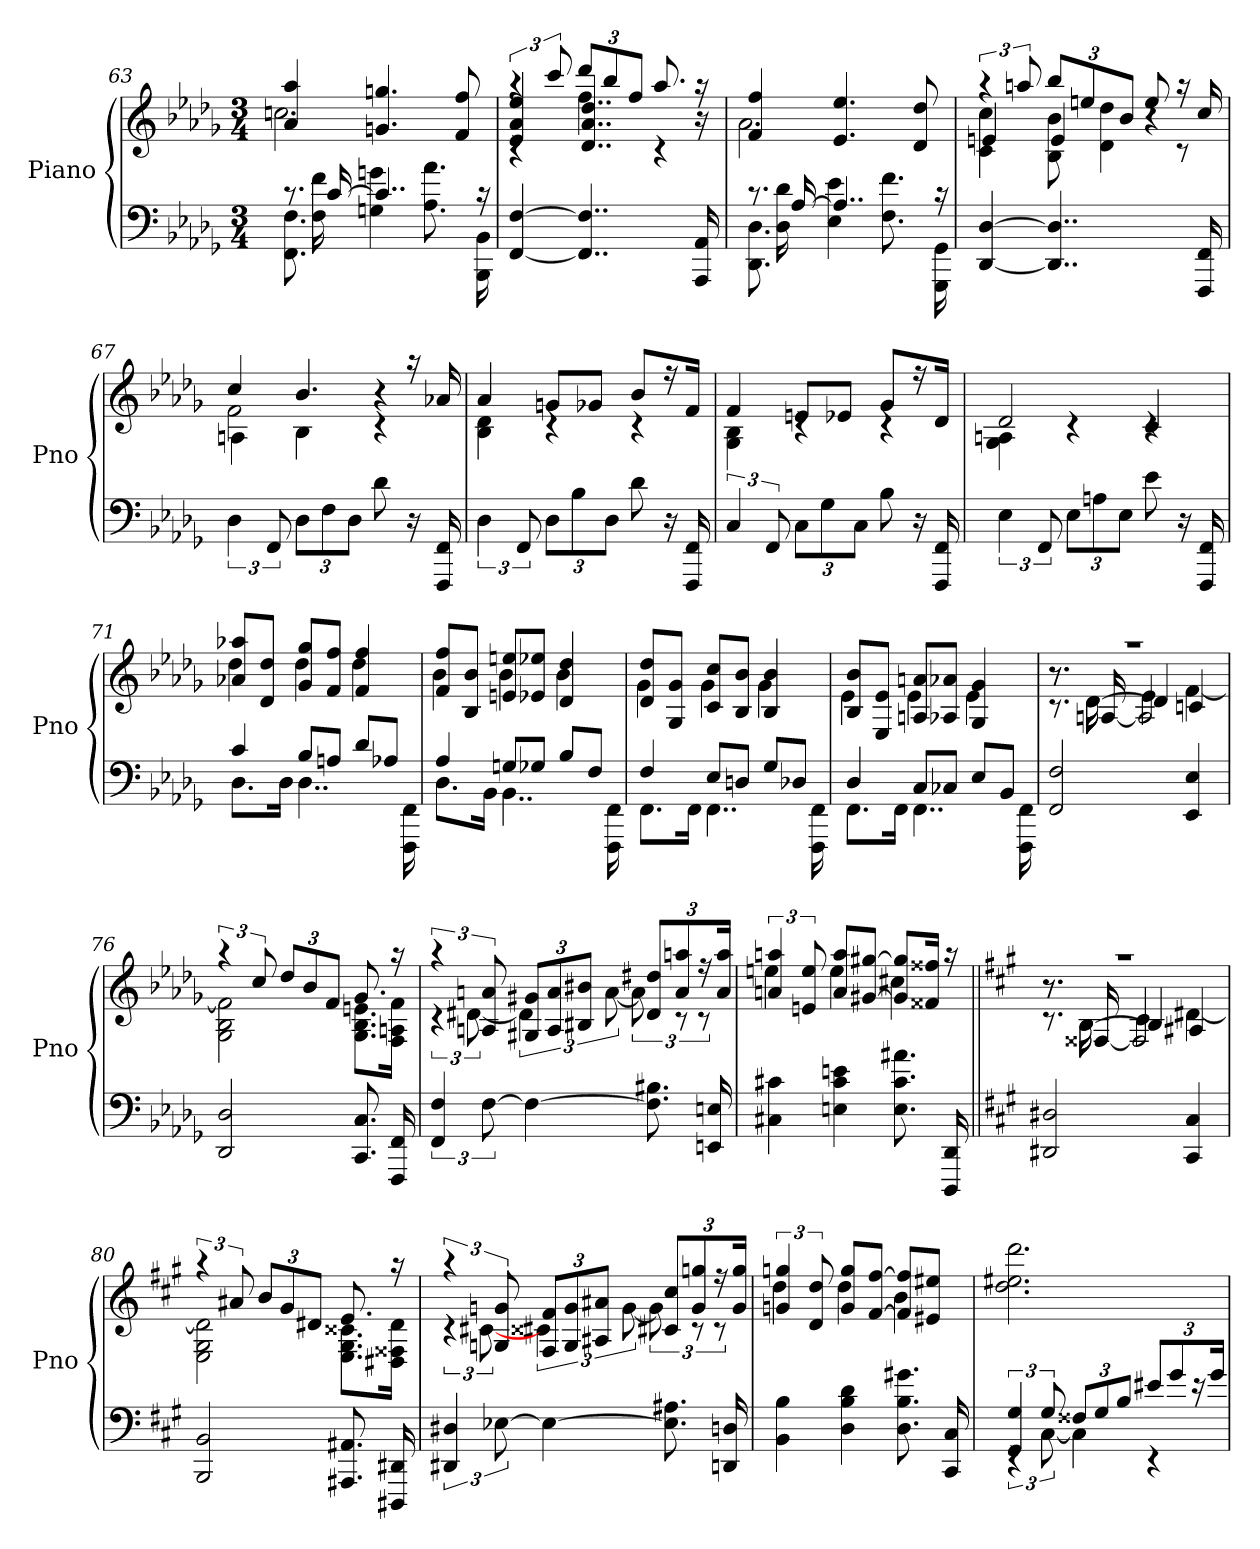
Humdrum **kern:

**kern	**kern
*part1	*part1
*staff2	*staff1
*I"Piano	*
*I'Pno	*
*clefF4	*clefG2
*k[b-e-a-d-g-]	*k[b-e-a-d-g-]
*M3/4	*M3/4
=63	=63
*^	*^
8.rc	8.FF 8.F	4a- 4aa-	2.ccn
[16c	16F 16f	.	.
4..c]	4Gn 4gn	4.gn 4.ggn	.
.	8.A- 8.a-	.	.
.	.	8f 8ff	.
16rc	16BBB- 16BB-	.	.
*v	*v	*	*
=64	=64	=64
*	*	*^
[4FF [4F	6raa	4rc	4e-/ 4a-/ 4ee-/
.	12ccc	.	.
4..FF] 4..F]	12ddd-L	4ff	4..d-/ 4..a-/ 4..dd-/
.	12bb-	.	.
.	12ffJ	.	.
.	8.aa-	4rc	.
16AAA- 16AA-	16raa	.	16r
*	*	*v	*v
=65	=65	=65
*^	*	*
8.rc	8.DD- 8.D-	4f 4ff	2.a-
[16A-	16D- 16d-	.	.
4..A-]	4E- 4e-	4.e- 4.ee-	.
.	8.F 8.f	.	.
.	.	8d- 8dd-	.
16rc	16GGG- 16GG-	.	.
*v	*v	*	*
=66	=66	=66
*	*	*^
[4DD- [4D-	6raa	4c 4cc	4en/
.	12aan	.	.
4..DD-] 4..D-]	12bb-L	8B- 8b-	4e/
.	12een	.	.
.	.	4d- 4dd-	.
.	12b-J	.	.
.	8ee	.	4r
.	16raa	8rc	.
16FFF 16FF	16cc	.	.
=67	=67	=67	=67
6D-	4cc	2f	4An\
12FF	.	.	.
12D-L	4.b-	.	4B-\
12F	.	.	.
12D-J	.	.	.
8d-	.	4rc	4r
16r	16raa	.	.
16FFF 16FF	16a-X	.	.
*	*	*v	*v
=68	=68	=68
6D-	4a-	4B- 4d-
12FF	.	.
12D-L	8gnL	4rc
12B-	.	.
.	8g-XJ	.
12D-J	.	.
8d-	8b-L	4rc
16r	16r	.
16FFF 16FF	16fJk	.
=69	=69	=69
6C	4f	4G- 4B-
12FF	.	.
12CL	8enL	4rc
12G-	.	.
.	8e-XJ	.
12CJ	.	.
8B-	8g-L	4rc
16r	16r	.
16FFF 16FF	16d-Jk	.
=70	=70	=70
6E-	2d-	4G- 4An
12FF	.	.
12E-L	.	4rc
12An	.	.
12E-J	.	.
8e-	4c	4rc
16r	.	.
16FFF 16FF	.	.
=71	=71	=71
*^	*	*
4c	8.D-L	8a-X 8aa-XL	4dd-
.	.	8d- 8dd-J	.
.	16D-Jk	.	.
8B-L	4..D-	8g- 8gg-L	4dd-
8AnJ	.	8f 8ffJ	.
8d-L	.	4f 4ff	4dd-
8A-XJ	.	.	.
.	16FFF 16FF	.	.
=72	=72	=72	=72
4A-	8.D-L	8f 8ffL	4b-
.	.	8B- 8b-J	.
.	16BB-Jk	.	.
8GnL	4..BB-	8en 8eenL	4b-
8G-XJ	.	8e-X 8ee-XJ	.
8B-L	.	4d- 4dd-	4b-
8FJ	.	.	.
.	16FFF 16FF	.	.
=73	=73	=73	=73
4F	8.FFL	8d- 8dd-L	4g-
.	.	8G- 8g-J	.
.	16FFJk	.	.
8E-L	4..FF	8c 8ccL	4g-
8DnJ	.	8B- 8b-J	.
8G-L	.	4B- 4b-	4g-
8D-XJ	.	.	.
.	16FFF 16FF	.	.
=74	=74	=74	=74
4D-	8.FFL	8B- 8b-L	4e-
.	.	8E- 8e-J	.
.	16FFJk	.	.
8CL	4..FF	8An 8anL	4e-
8C-XJ	.	8A-X 8a-XJ	.
8E-L	.	4G- 4g-	4e-
8BB-J	.	.	.
.	16FFF 16FF	.	.
*v	*v	*	*
=75	=75	=75
*	*^	*^
2FF 2F	2.raa	8.rc	8.r	8.r
.	.	16d-	[16d-\	[16An/
.	.	4e-	4d-/]	2A/]
4EE- 4E-	.	[4f	4cn/	.
*	*	*v	*v	*v
=76	=76	=76
2DD- 2D-	6raa	2G- 2B- 2f]
.	12cc	.
.	12dd-L	.
.	12b-	.
.	12fJ	.
8.CC 8.C	8.g-	8.G- 8.B- 8.enL
16FFF 16FF	16raa	16F 16An 16fJk
=77	=77	=77
6FF 6F	6raa	6rc
[12F	12An 12an	[12d#X
4F_	12G#X 12g#XL	6d#]
.	12A 12a	.
.	12B#X 12b#XJ	[12a
8.F] 8.B#X	12d# 12dd#XL	12a]
.	12a 12aan	12rc
.	24r	12rc
16EEn 16En	.	.
.	24a 24aaJk	.
=78	=78	=78
4C#X 4c#X	6an 6aan	4een
.	12en 12ee	.
4En 4c# 4en	8a 8aaL	4ee
.	[8g#X [8gg#XJ	.
8.E 8.c# 8.a#X	8g#] 8gg#]L	4cc#X
.	16f##X 16ff##XJk	.
16DDD- 16DD-	16raa	.
*	*v	*v
=79||	=79||
*k[f#c#g#]	*k[f#c#g#]
*	*^
*	*	*^
*	*	*	*^
2DD#X 2D#X	2.raa	8.rc	8.r	8.r
.	.	16B	[16B\	[16F##X/
.	.	4c#	4B/]	2F##/]
4CC# 4C#	.	[4d#X	4A#X/	.
*	*	*v	*v	*v
=80	=80	=80
2BBB 2BB	6raa	2E 2G# 2d#]
.	12a#X	.
.	12bL	.
.	12g#	.
.	12d#XJ	.
8.AAA#X 8.AA#X	8.e	8.E 8.G# 8.c##XL
16DDD#X 16DD#X	16raa	16D#X 16F##X 16d#Jk
=81	=81	=81
6DD#X 6D#X	6raa	6rc
[12E-X	12Gn 12gn	[12c#X
4E-_	12F# 12f#L	6c###X
.	12G 12g	.
.	12A#X 12a#XJ	[12g
8.E-] 8.A#X	12c#X 12cc#L	12g]
.	12g 12ggn	12rc
.	24r	12rc
16DDn 16Dn	.	.
.	24g 24ggJk	.
=82	=82	=82
4BB 4B	6gn 6ggn	4dd
.	12d 12dd	.
4D 4B 4d	8g 8ggL	4dd
.	[8f# [8ff#J	.
8.D 8.B 8.g#X	8f#] 8ff#]L	4b
.	8e#X 8ee#XJ	.
16CC# 16C#	.	.
*	*v	*v
=83	=83
*^	*
6GG# 6G#	6rEE	2.dd 2.ee#X 2.ddd
12G#	[12C#	.
12F##XL	4C#]	.
12G#	.	.
12BJ	.	.
12e#XL	4rEE	.
12g#	.	.
24r	.	.
24g#Jk	.	.
*v	*v	*
=	=
*-	*-
